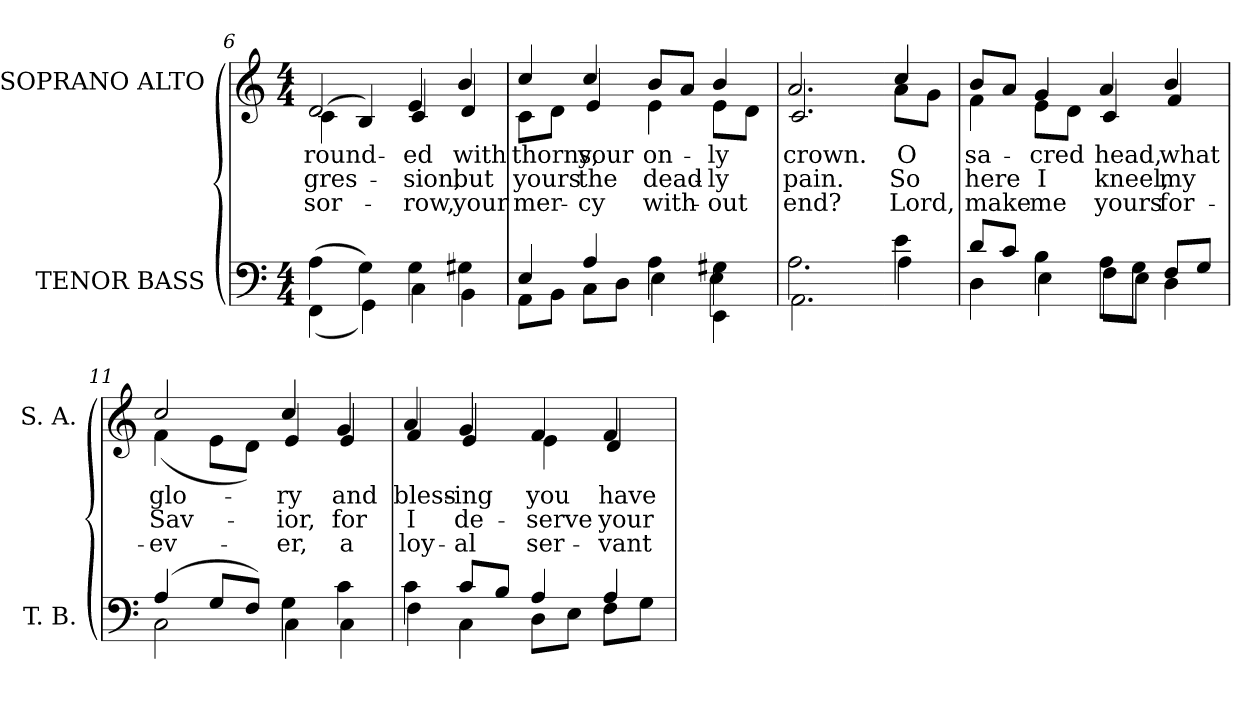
**kern	**kern	**text	**text	**text
*part2	*part1	*part1	*part1	*part1
*staff2	*staff1	*staff1	*staff1	*staff1
*I"TENOR BASS	*I"SOPRANO ALTO	*	*	*
*I'T. B.	*I'S. A.	*	*	*
!!LO:LB:g=z
*clefF4	*clefG2	*	*	*
*k[]	*k[]	*	*	*
*C:	*C:	*	*	*
*M4/4	*M4/4	*	*	*
=6	=6	=6	=6	=6
*^	*	*	*	*
!	!	!	!LO:LY:b:color=#000000	!LO:LY:b:color=#000000	!LO:LY:b:color=#000000
*	*	*^	*	*	*
(4Ai\	(4FFi\	2di/	(4ci\	-round-	-gres-	sor-
4Gi\)	4GGi\)	.	4Bi/)	.	.	.
!	!	!	!	!LO:LY:b:color=#000000	!LO:LY:b:color=#000000	!LO:LY:b:color=#000000
4Gi\	4Ci\	4ei/	4ci/	-ed	-sion,	-row,
!	!	!	!	!LO:LY:b:color=#000000	!LO:LY:b:color=#000000	!LO:LY:b:color=#000000
4G#Xi\	4BBi\	4bi/	4di/	with	but	your
=7	=7	=7	=7	=7	=7	=7
*	*^	*	*	*	*	*
!	!	!	!	!	!LO:LY:b:color=#000000	!LO:LY:b:color=#000000	!LO:LY:b:color=#000000
2.ryy	4Ei/	8AAi\L	4cci/	8ci\L	thorns,	yours	mer-
.	.	8BBi\J	.	8di\J	.	.	.
!	!	!	!	!	!LO:LY:b:color=#000000	!LO:LY:b:color=#000000	!LO:LY:b:color=#000000
.	4Ai/	8Ci\L	4cci/	4ei/	your	the	-cy
.	.	8Di\J	.	.	.	.	.
!	!	!	!	!	!LO:LY:b:color=#000000	!LO:LY:b:color=#000000	!LO:LY:b:color=#000000
.	4Ai\	4Ei\	8bi/L	4ei\	on-	dead-	with-
.	.	.	8ai/J	.	.	.	.
!	!	!	!	!	!LO:LY:b:color=#000000	!LO:LY:b:color=#000000	!LO:LY:b:color=#000000
4EEi\	4G#Xi\	4Ei\	4bi/	8ei\L	-ly	-ly	-out
.	.	.	.	8di\J	.	.	.
*	*v	*v	*	*	*	*	*
=8	=8	=8	=8	=8	=8	=8
!	!	!	!	!LO:LY:b:color=#000000	!LO:LY:b:color=#000000	!LO:LY:b:color=#000000
2.Ai\	2.AAi\	2.ai/	2.ci/	crown.	pain.	end?
=9-	=9-	=9-	=9-	=9-	=9-	=9-
!	!	!	!	!LO:LY:b:color=#000000	!LO:LY:b:color=#000000	!LO:LY:b:color=#000000
4ei\	4Ai\	4cci/	8ai\L	O	So	Lord,
.	.	.	8gi\J	.	.	.
!!LO:LB:g=z	!!
=10	=10	=10	=10	=10	=10	=10
!	!	!	!	!LO:LY:b:color=#000000	!LO:LY:b:color=#000000	!LO:LY:b:color=#000000
8di/L	4Di\	8bi/L	4fi\	sa-	here	make
8ci/J	.	8ai/J	.	.	.	.
!	!	!	!	!LO:LY:b:color=#000000	!LO:LY:b:color=#000000	!LO:LY:b:color=#000000
4Bi\	4Ei\	4gi/	8ei\L	-cred	I	me
.	.	.	8di\J	.	.	.
!	!	!	!	!LO:LY:b:color=#000000	!LO:LY:b:color=#000000	!LO:LY:b:color=#000000
8Ai\L	8Fi\L	4ai/	4ci/	head,	kneel,	yours
8Gi\J	8Ei\J	.	.	.	.	.
!	!	!	!	!LO:LY:b:color=#000000	!LO:LY:b:color=#000000	!LO:LY:b:color=#000000
8Fi/L	4Di\	4bi/	4fi/	what	my	for-
8Gi/J	.	.	.	.	.	.
=11	=11	=11	=11	=11	=11	=11
!	!	!	!	!LO:LY:b:color=#000000	!LO:LY:b:color=#000000	!LO:LY:b:color=#000000
(4Ai/	2Ci\	2cci/	(4fi\	glo-	Sav-	-ev-
8Gi/L	.	.	8ei\L	.	.	.
8Fi/J)	.	.	8di\J)	.	.	.
!	!	!	!	!LO:LY:b:color=#000000	!LO:LY:b:color=#000000	!LO:LY:b:color=#000000
4Gi\	4Ci\	4cci/	4ei/	-ry	-ior,	-er,
!	!	!	!	!LO:LY:b:color=#000000	!LO:LY:b:color=#000000	!LO:LY:b:color=#000000
4ci\	4Ci\	4gi/	4ei/	and	for	a
=12	=12	=12	=12	=12	=12	=12
!	!	!	!	!LO:LY:b:color=#000000	!LO:LY:b:color=#000000	!LO:LY:b:color=#000000
4ci\	4Fi\	4ai/	4fi/	bless-	I	loy-
!	!	!	!	!LO:LY:b:color=#000000	!LO:LY:b:color=#000000	!LO:LY:b:color=#000000
8ci/L	4Ci\	4gi/	4ei/	-ing	de-	-al
8Bi/J	.	.	.	.	.	.
!	!	!	!	!LO:LY:b:color=#000000	!LO:LY:b:color=#000000	!LO:LY:b:color=#000000
4Ai/	8Di\L	4fi/	4ei\	you	-serve	ser-
.	8Ei\J	.	.	.	.	.
!	!	!	!	!LO:LY:b:color=#000000	!LO:LY:b:color=#000000	!LO:LY:b:color=#000000
4Ai/	8Fi\L	4fi/	4di/	have	your	-vant
.	8Gi\J	.	.	.	.	.
*v	*v	*	*	*	*	*
*	*v	*v	*	*	*
=	=	=	=	=
*-	*-	*-	*-	*-
